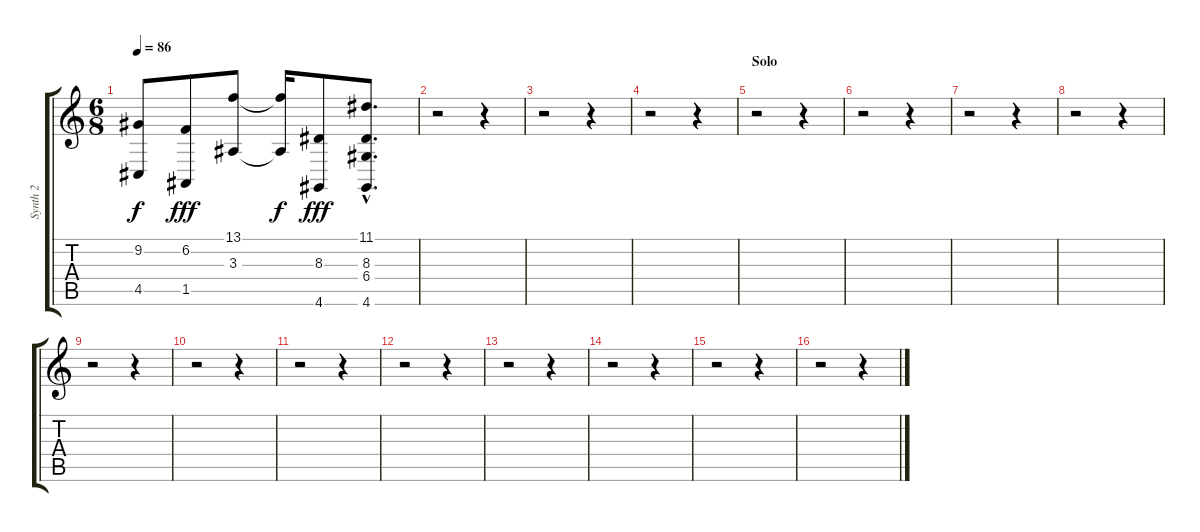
\track ("Synth 2" "Synth 2") {instrument synthstrings1}
\staff {score tabs}
\tuning (E4 B3 G3 D3 A2 E2) {hide}
\ts (6 8)
\tempo 86
\clef g2
\ks c
(9.2{t} 4.5{t}).8{dy f} (6.2 1.5).8{dy fff} (13.1 3.3).8 (13.1{t} 3.3{t}).16{dy f} (8.3 4.6).8{dy fff} (11.1{hac} 8.3{hac} 6.4{hac} 4.6{hac}).8{d} |
r.2 r.4 |
r.2 r.4 |
r.2 r.4 |
\section ("" "Solo")
r.2 r.4 |
r.2 r.4 |
r.2 r.4 |
r.2 r.4 |
r.2 r.4 |
r.2 r.4 |
r.2 r.4 |
r.2 r.4 |
r.2 r.4 |
r.2 r.4 |
r.2 r.4 |
r.2 r.4
